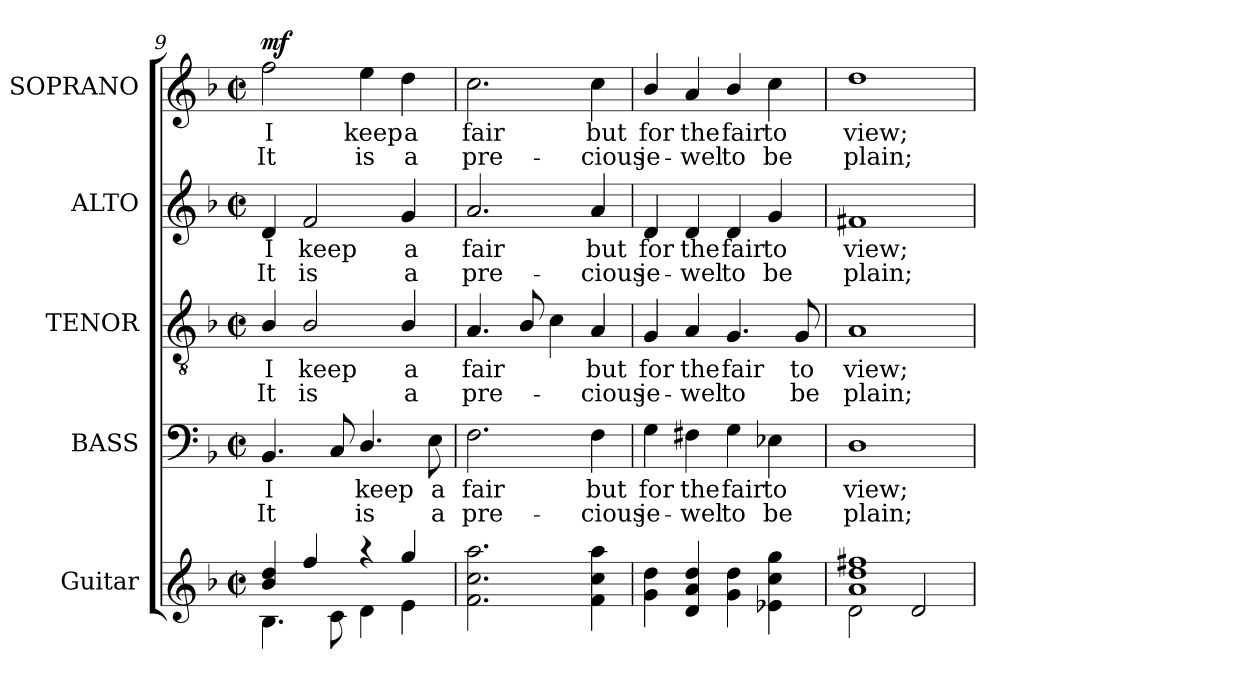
**kern	**kern	**text	**text	**kern	**text	**text	**kern	**text	**text	**kern	**text	**text	**dynam
*part5	*part4	*part4	*part4	*part3	*part3	*part3	*part2	*part2	*part2	*part1	*part1	*part1	*part1
*staff5	*staff4	*staff4	*staff4	*staff3	*staff3	*staff3	*staff2	*staff2	*staff2	*staff1	*staff1	*staff1	*staff1
*I"Guitar	*I"BASS	*	*	*I"TENOR	*	*	*I"ALTO	*	*	*I"SOPRANO	*	*	*
*	*I'B.	*	*	*I'T.	*	*	*I'A.	*	*	*I'S.	*	*	*
*clefG2	*clefF4	*	*	*clefGv2	*	*	*clefG2	*	*	*clefG2	*	*	*
*ITrd7c12	*	*	*	*ITrd7c12	*	*	*	*	*	*	*	*	*
*k[b-]	*k[b-]	*	*	*k[b-]	*	*	*k[b-]	*	*	*k[b-]	*	*	*
*F:	*F:	*	*	*F:	*	*	*F:	*	*	*F:	*	*	*
*M2/2	*M2/2	*	*	*M2/2	*	*	*M2/2	*	*	*M2/2	*	*	*
*met(c|)	*met(c|)	*	*	*met(c|)	*	*	*met(c|)	*	*	*met(c|)	*	*	*
=9	=9	=9	=9	=9	=9	=9	=9	=9	=9	=9	=9	=9	=9
*^	*	*	*	*	*	*	*	*	*	*	*	*	*
!	!	!	!LO:LY:b:color=#000000	!LO:LY:b:color=#000000	!	!	!	!	!	!	!	!	!	!
!	!	!	!	!	!	!LO:LY:b:color=#000000	!LO:LY:b:color=#000000	!	!	!	!	!	!	!
!	!	!	!	!	!	!	!	!	!LO:LY:b:color=#000000	!LO:LY:b:color=#000000	!	!	!	!
!	!	!	!	!	!	!	!	!	!	!	!	!LO:LY:b:color=#000000	!LO:LY:b:color=#000000	!
4B-i/ 4di	4.BB-i\	4.BB-i/	I	It	4BB-i/	I	It	4di/	I	It	2ffi\	I	It	mf
!	!	!	!	!	!	!LO:LY:b:color=#000000	!LO:LY:b:color=#000000	!	!	!	!	!	!	!
!	!	!	!	!	!	!	!	!	!LO:LY:b:color=#000000	!LO:LY:b:color=#000000	!	!	!	!
4fi/	.	.	.	.	2BB-i/	keep	is	2fi/	keep	is	.	.	.	.
.	8Ci\	8Ci/	.	.	.	.	.	.	.	.	.	.	.	.
!	!	!	!LO:LY:b:color=#000000	!LO:LY:b:color=#000000	!	!	!	!	!	!	!	!	!	!
!	!	!	!	!	!	!	!	!	!	!	!	!LO:LY:b:color=#000000	!LO:LY:b:color=#000000	!
4r	4Di\	4.Di/	keep	is	.	.	.	.	.	.	4eei\	keep	is	.
!	!	!	!	!	!	!LO:LY:b:color=#000000	!LO:LY:b:color=#000000	!	!	!	!	!	!	!
!	!	!	!	!	!	!	!	!	!LO:LY:b:color=#000000	!LO:LY:b:color=#000000	!	!	!	!
!	!	!	!	!	!	!	!	!	!	!	!	!LO:LY:b:color=#000000	!LO:LY:b:color=#000000	!
4gi/	4Ei\	.	.	.	4BB-i/	a	a	4gi/	a	a	4ddi\	a	a	.
!	!	!	!LO:LY:b:color=#000000	!LO:LY:b:color=#000000	!	!	!	!	!	!	!	!	!	!
.	.	8Ei\	a	a	.	.	.	.	.	.	.	.	.	.
*v	*v	*	*	*	*	*	*	*	*	*	*	*	*	*
=10	=10	=10	=10	=10	=10	=10	=10	=10	=10	=10	=10	=10	=10
!	!	!LO:LY:b:color=#000000	!LO:LY:b:color=#000000	!	!	!	!	!	!	!	!	!	!
!	!	!	!	!	!LO:LY:b:color=#000000	!LO:LY:b:color=#000000	!	!	!	!	!	!	!
!	!	!	!	!	!	!	!	!LO:LY:b:color=#000000	!LO:LY:b:color=#000000	!	!	!	!
!	!	!	!	!	!	!	!	!	!	!	!LO:LY:b:color=#000000	!LO:LY:b:color=#000000	!
2.Fi\ 2.ci 2.ai	2.Fi\	fair	pre-	4.AAi/	fair	pre-	2.ai/	fair	pre-	2.cci\	fair	pre-	.
.	.	.	.	8BB-i/	.	.	.	.	.	.	.	.	.
.	.	.	.	4Ci\	.	.	.	.	.	.	.	.	.
!	!	!LO:LY:b:color=#000000	!LO:LY:b:color=#000000	!	!	!	!	!	!	!	!	!	!
!	!	!	!	!	!LO:LY:b:color=#000000	!LO:LY:b:color=#000000	!	!	!	!	!	!	!
!	!	!	!	!	!	!	!	!LO:LY:b:color=#000000	!LO:LY:b:color=#000000	!	!	!	!
!	!	!	!	!	!	!	!	!	!	!	!LO:LY:b:color=#000000	!LO:LY:b:color=#000000	!
4Fi\ 4ci 4ai	4Fi\	but	-cious	4AAi/	but	-cious	4ai/	but	-cious	4cci\	but	-cious	.
=11	=11	=11	=11	=11	=11	=11	=11	=11	=11	=11	=11	=11	=11
!	!	!LO:LY:b:color=#000000	!LO:LY:b:color=#000000	!	!	!	!	!	!	!	!	!	!
!	!	!	!	!	!LO:LY:b:color=#000000	!LO:LY:b:color=#000000	!	!	!	!	!	!	!
!	!	!	!	!	!	!	!	!LO:LY:b:color=#000000	!LO:LY:b:color=#000000	!	!	!	!
!	!	!	!	!	!	!	!	!	!	!	!LO:LY:b:color=#000000	!LO:LY:b:color=#000000	!
4Gi\ 4di	4Gi\	for	je-	4GGi/	for	je-	4di/	for	je-	4b-i/	for	je-	.
!	!	!LO:LY:b:color=#000000	!LO:LY:b:color=#000000	!	!	!	!	!	!	!	!	!	!
!	!	!	!	!	!LO:LY:b:color=#000000	!LO:LY:b:color=#000000	!	!	!	!	!	!	!
!	!	!	!	!	!	!	!	!LO:LY:b:color=#000000	!LO:LY:b:color=#000000	!	!	!	!
!	!	!	!	!	!	!	!	!	!	!	!LO:LY:b:color=#000000	!LO:LY:b:color=#000000	!
4Di/ 4Ai 4di	4F#Xi\	the	-wel	4AAi/	the	-wel	4di/	the	-wel	4ai/	the	-wel	.
!	!	!LO:LY:b:color=#000000	!LO:LY:b:color=#000000	!	!	!	!	!	!	!	!	!	!
!	!	!	!	!	!LO:LY:b:color=#000000	!LO:LY:b:color=#000000	!	!	!	!	!	!	!
!	!	!	!	!	!	!	!	!LO:LY:b:color=#000000	!LO:LY:b:color=#000000	!	!	!	!
!	!	!	!	!	!	!	!	!	!	!	!LO:LY:b:color=#000000	!LO:LY:b:color=#000000	!
4Gi\ 4di	4Gi\	fair	to	4.GGi/	fair	to	4di/	fair	to	4b-i/	fair	to	.
!	!	!LO:LY:b:color=#000000	!LO:LY:b:color=#000000	!	!	!	!	!	!	!	!	!	!
!	!	!	!	!	!	!	!	!LO:LY:b:color=#000000	!LO:LY:b:color=#000000	!	!	!	!
!	!	!	!	!	!	!	!	!	!	!	!LO:LY:b:color=#000000	!LO:LY:b:color=#000000	!
4E-Xi\ 4ci 4gi	4E-Xi\	to	be	.	.	.	4gi/	to	be	4cci\	to	be	.
!	!	!	!	!	!LO:LY:b:color=#000000	!LO:LY:b:color=#000000	!	!	!	!	!	!	!
.	.	.	.	8GGi/	to	be	.	.	.	.	.	.	.
=12	=12	=12	=12	=12	=12	=12	=12	=12	=12	=12	=12	=12	=12
*^	*	*	*	*	*	*	*	*	*	*	*	*	*
!	!	!	!LO:LY:b:color=#000000	!LO:LY:b:color=#000000	!	!	!	!	!	!	!	!	!	!
!	!	!	!	!	!	!LO:LY:b:color=#000000	!LO:LY:b:color=#000000	!	!	!	!	!	!	!
!	!	!	!	!	!	!	!	!	!LO:LY:b:color=#000000	!LO:LY:b:color=#000000	!	!	!	!
!	!	!	!	!	!	!	!	!	!	!	!	!LO:LY:b:color=#000000	!LO:LY:b:color=#000000	!
1Ai 1di 1f#Xi	2Di\	1Di	view;	plain;	1AAi	view;	plain;	1f#Xi	view;	plain;	1ddi	view;	plain;	.
.	2Di/	.	.	.	.	.	.	.	.	.	.	.	.	.
*v	*v	*	*	*	*	*	*	*	*	*	*	*	*	*
=	=	=	=	=	=	=	=	=	=	=	=	=	=
*-	*-	*-	*-	*-	*-	*-	*-	*-	*-	*-	*-	*-	*-
